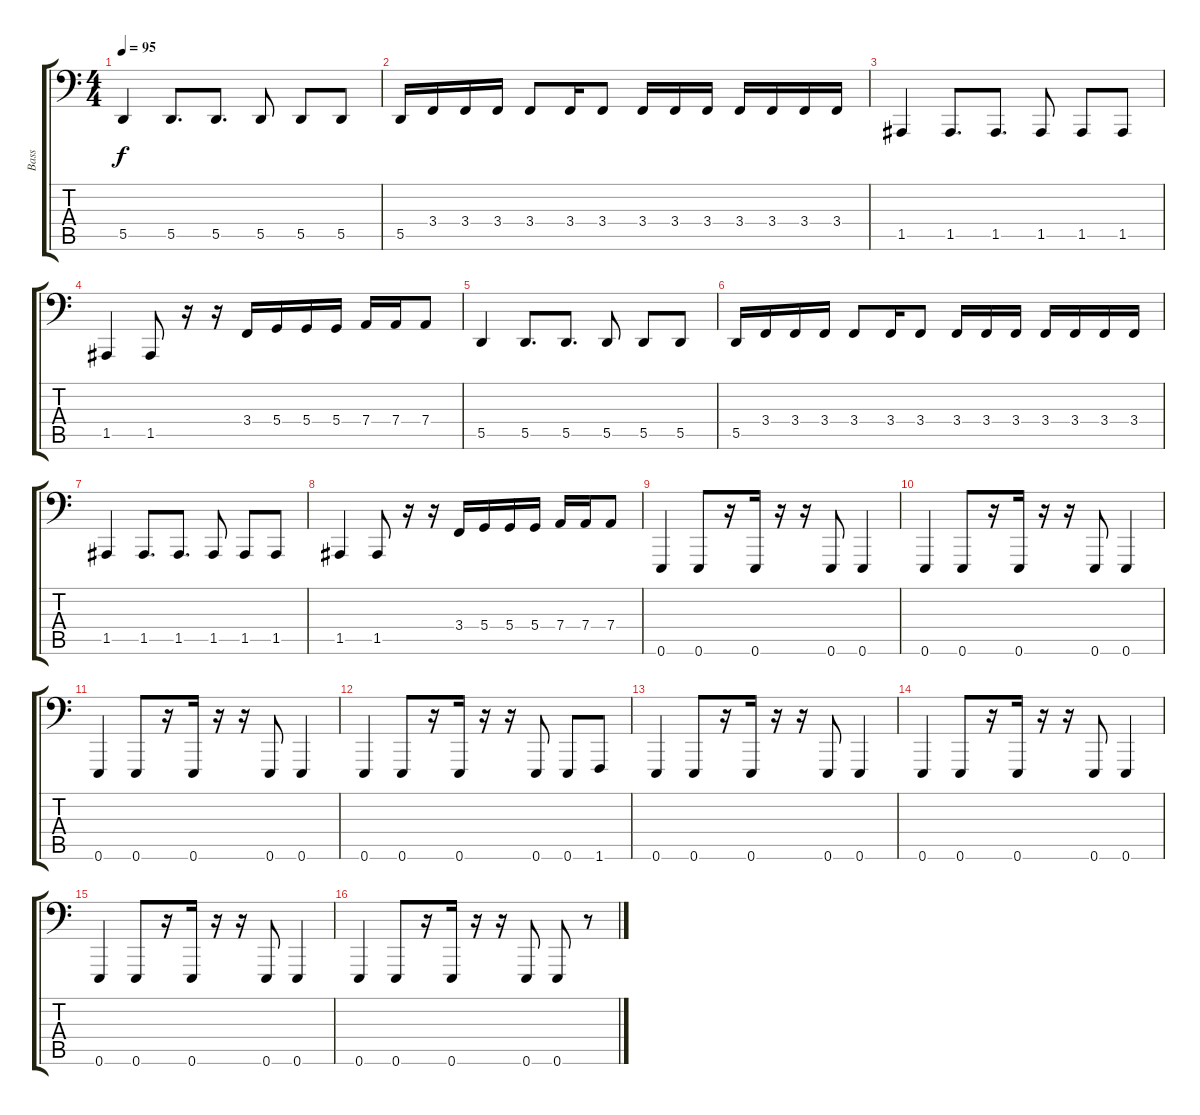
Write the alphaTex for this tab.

\track ("Bass" "Bass") {instrument electricbassfinger}
\staff {score tabs}
\tuning (E2 B1 G1 D1 A0 E0) {hide}
\ts (4 4)
\tempo 95
\clef f4
\ks c
5.5.4{dy f} 5.5.8{d} 5.5.8{d} 5.5.8 5.5.8 5.5.8 |
5.5.16 3.4.16 3.4.16 3.4.16 3.4.8 3.4.16 3.4.8 3.4.16 3.4.16 3.4.16 3.4.16 3.4.16 3.4.16 3.4.16 |
1.5.4 1.5.8{d} 1.5.8{d} 1.5.8 1.5.8 1.5.8 |
1.5.4 1.5.8 r.16 r.16 3.4.16 5.4.16 5.4.16 5.4.16 7.4.16 7.4.16 7.4.8 |
5.5.4 5.5.8{d} 5.5.8{d} 5.5.8 5.5.8 5.5.8 |
5.5.16 3.4.16 3.4.16 3.4.16 3.4.8 3.4.16 3.4.8 3.4.16 3.4.16 3.4.16 3.4.16 3.4.16 3.4.16 3.4.16 |
1.5.4 1.5.8{d} 1.5.8{d} 1.5.8 1.5.8 1.5.8 |
1.5.4 1.5.8 r.16 r.16 3.4.16 5.4.16 5.4.16 5.4.16 7.4.16 7.4.16 7.4.8 |
0.6.4 0.6.8 r.16 0.6.16 r.16 r.16 0.6.8 0.6.4 |
0.6.4 0.6.8 r.16 0.6.16 r.16 r.16 0.6.8 0.6.4 |
0.6.4 0.6.8 r.16 0.6.16 r.16 r.16 0.6.8 0.6.4 |
0.6.4 0.6.8 r.16 0.6.16 r.16 r.16 0.6.8 0.6.8 1.6.8 |
0.6.4 0.6.8 r.16 0.6.16 r.16 r.16 0.6.8 0.6.4 |
0.6.4 0.6.8 r.16 0.6.16 r.16 r.16 0.6.8 0.6.4 |
0.6.4 0.6.8 r.16 0.6.16 r.16 r.16 0.6.8 0.6.4 |
0.6.4 0.6.8 r.16 0.6.16 r.16 r.16 0.6.8 0.6.8 r.8
